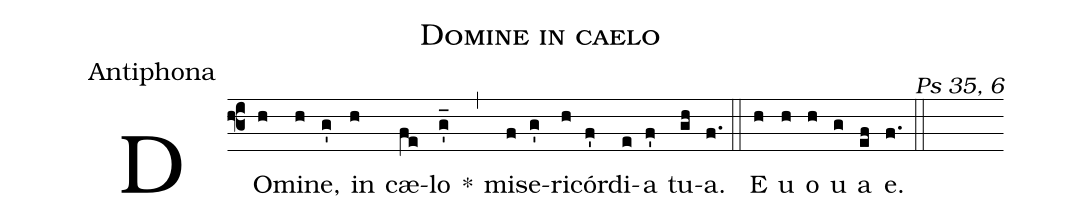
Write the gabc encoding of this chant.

name:Domine in caelo;
office-part:Antiphona;
commentary:Ps 35, 6;
%%
(f3) DO(h)mi(h)ne,(g') in(h) cæ(fe)lo(g'_) *(,) mi(f)se(g')ri(h)cór(f')di(e)a(f') tu(gh)a.(f.) (::) E(h) u(h) o(h) u(g) a(ef) e.(f.) (::)
